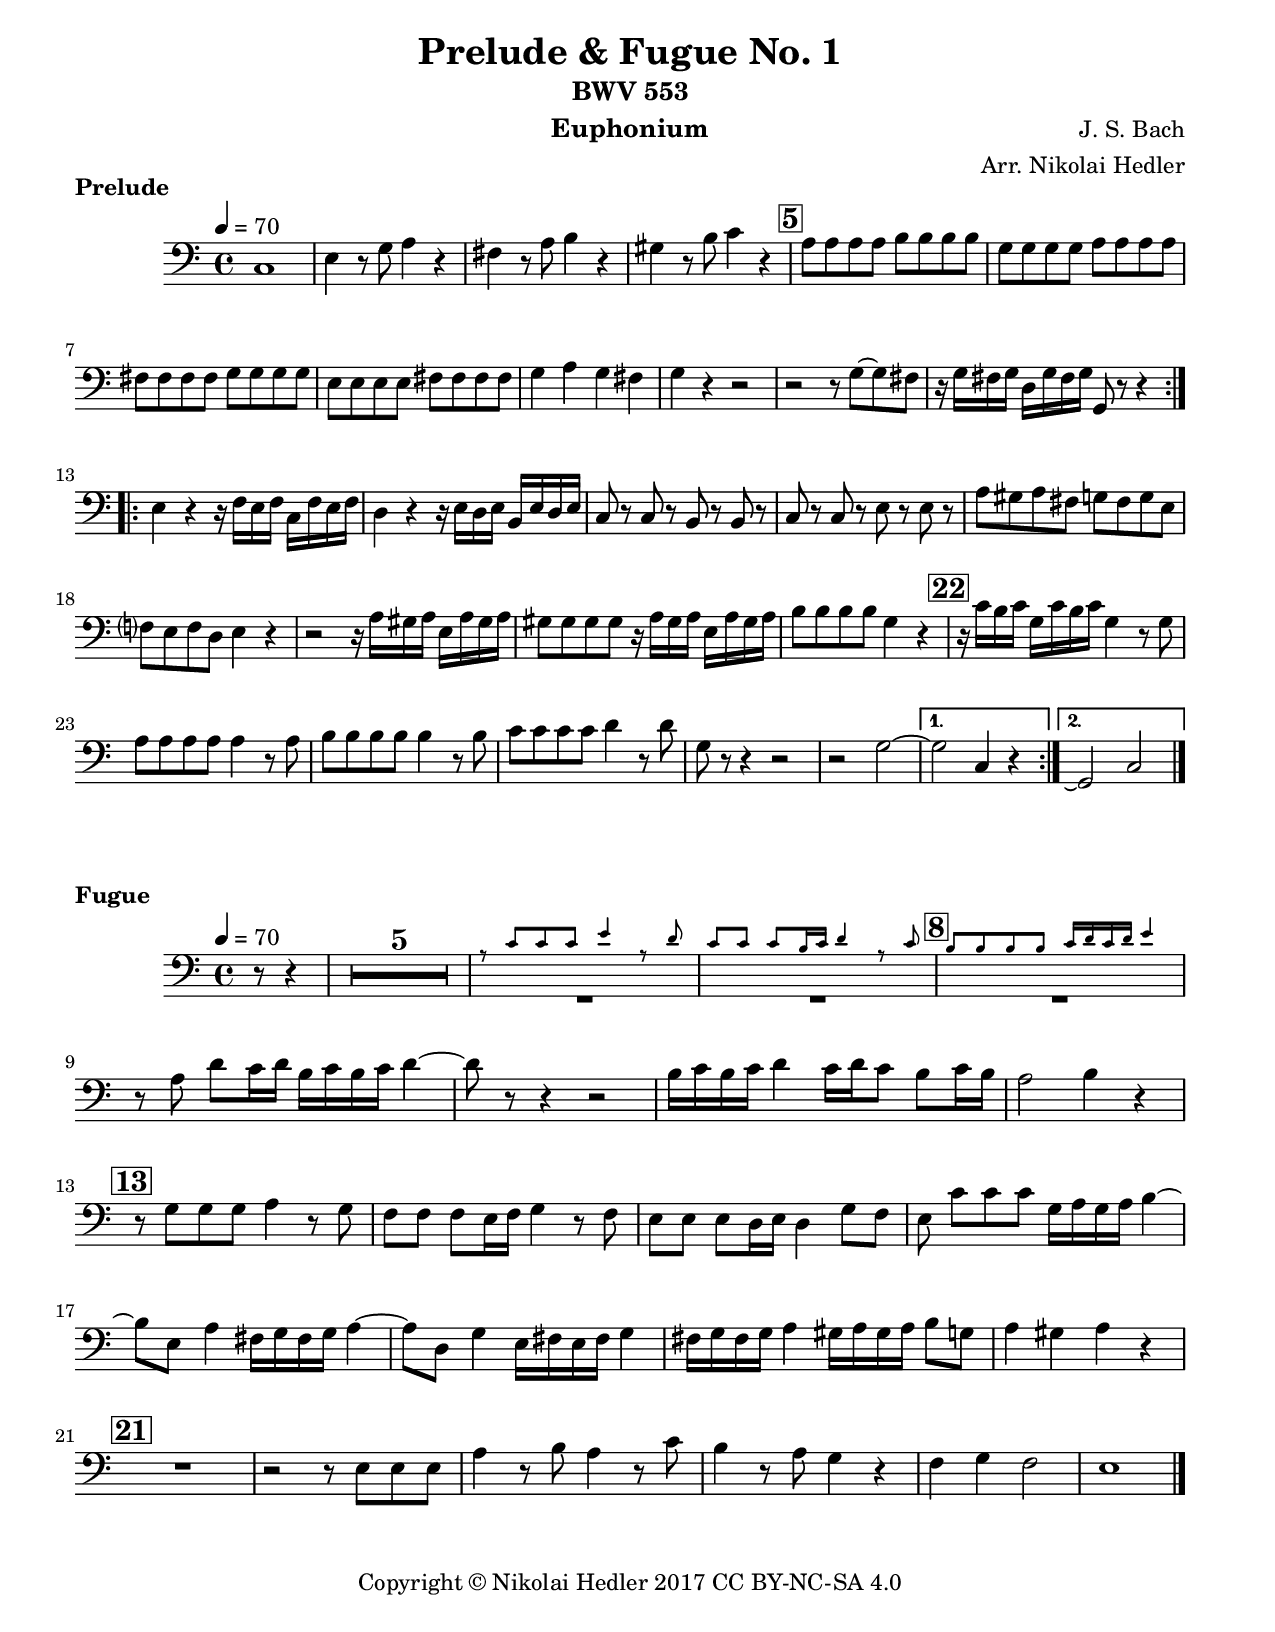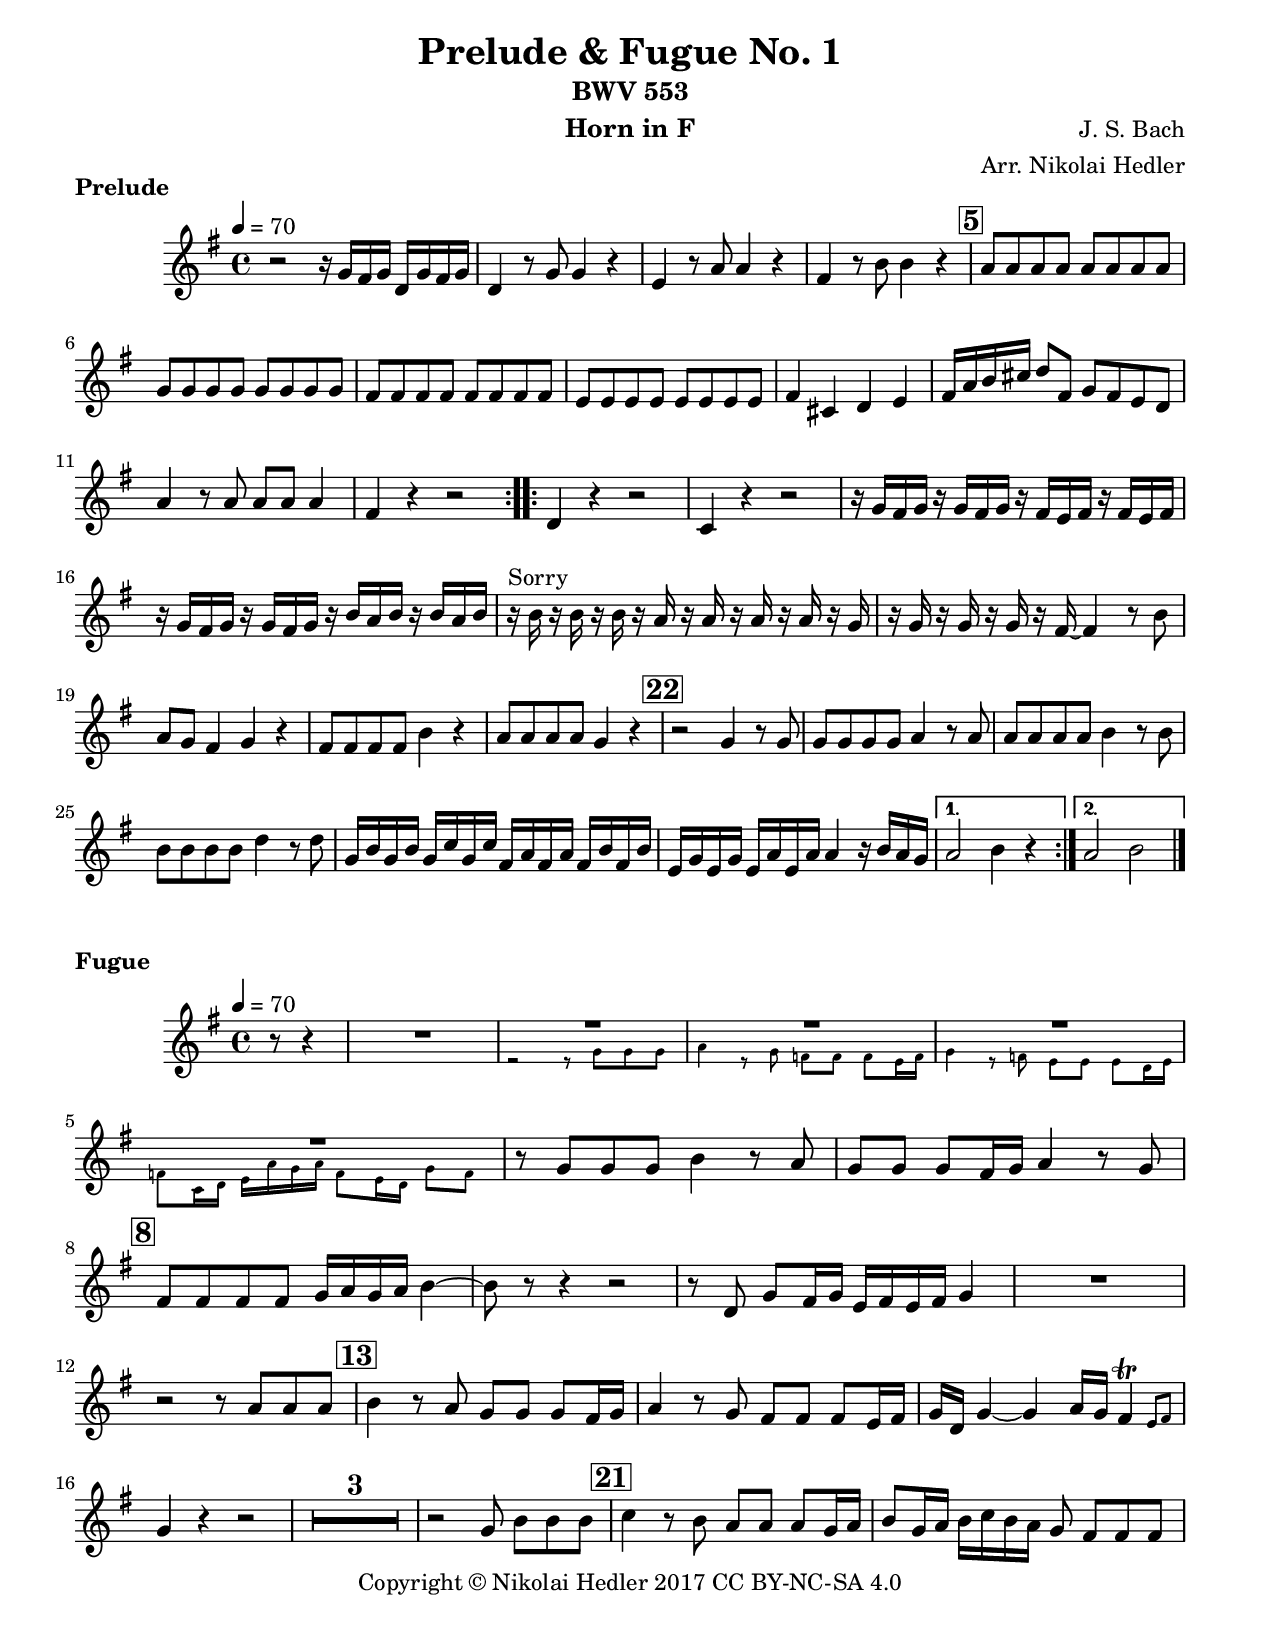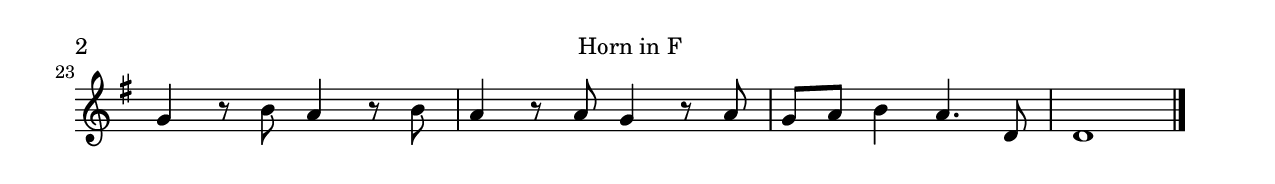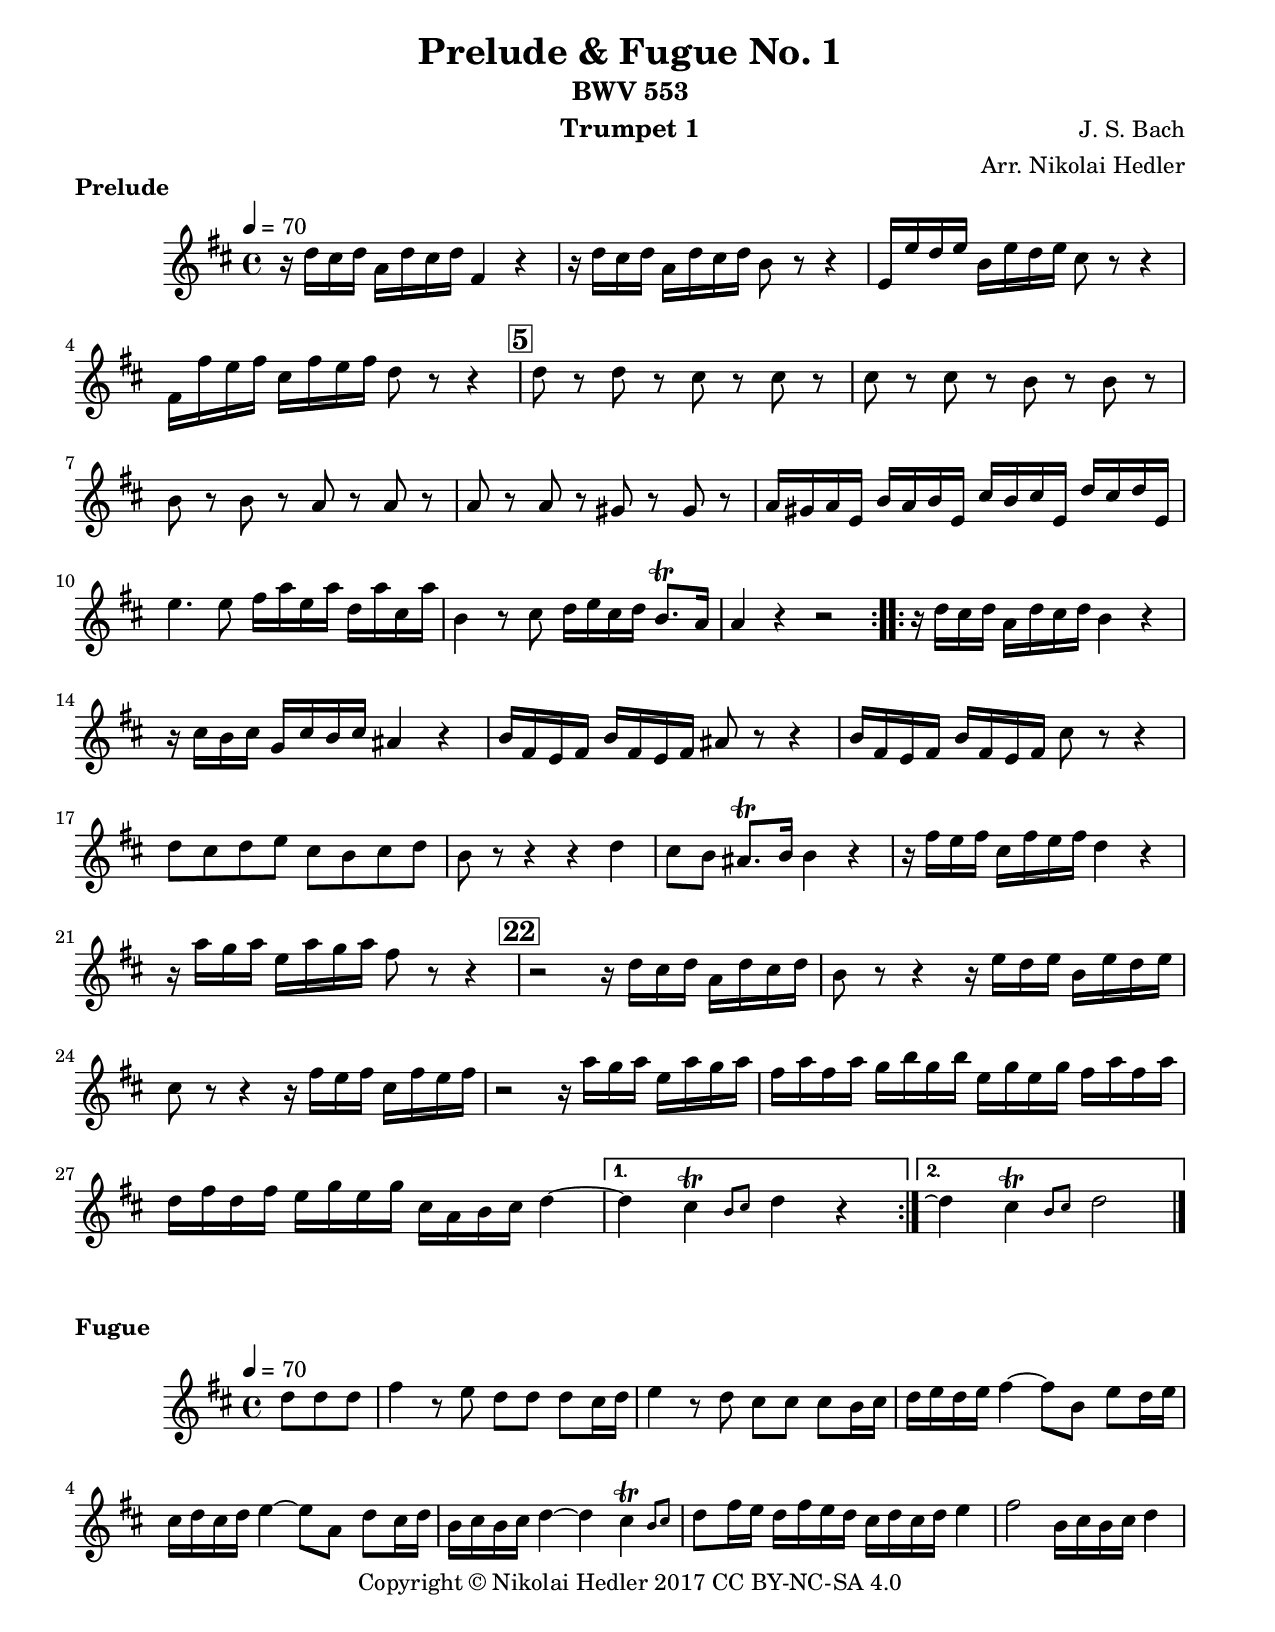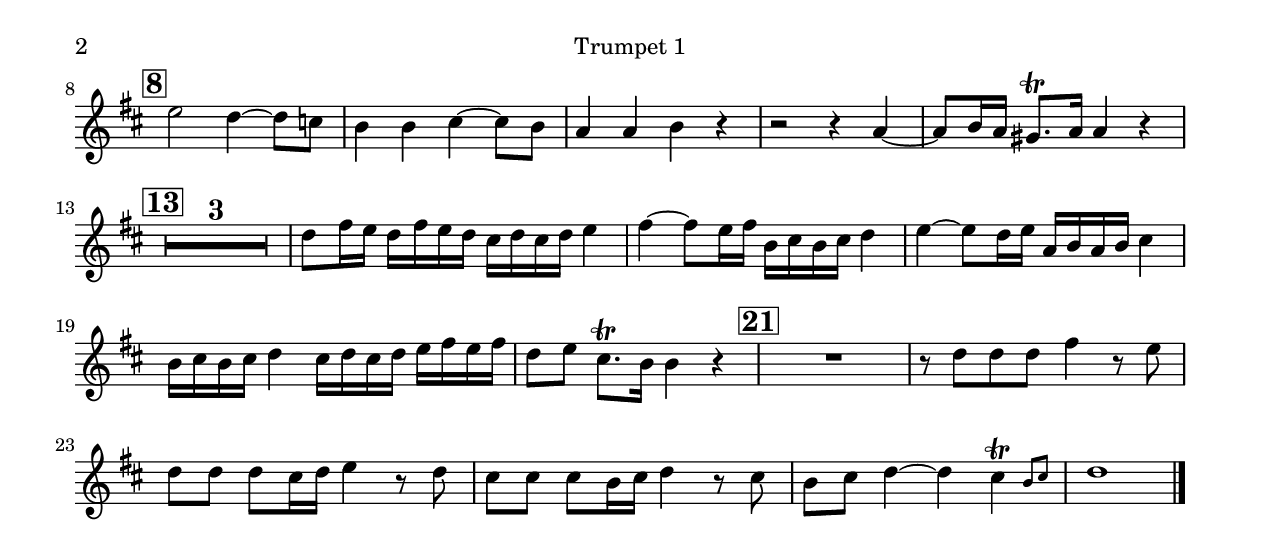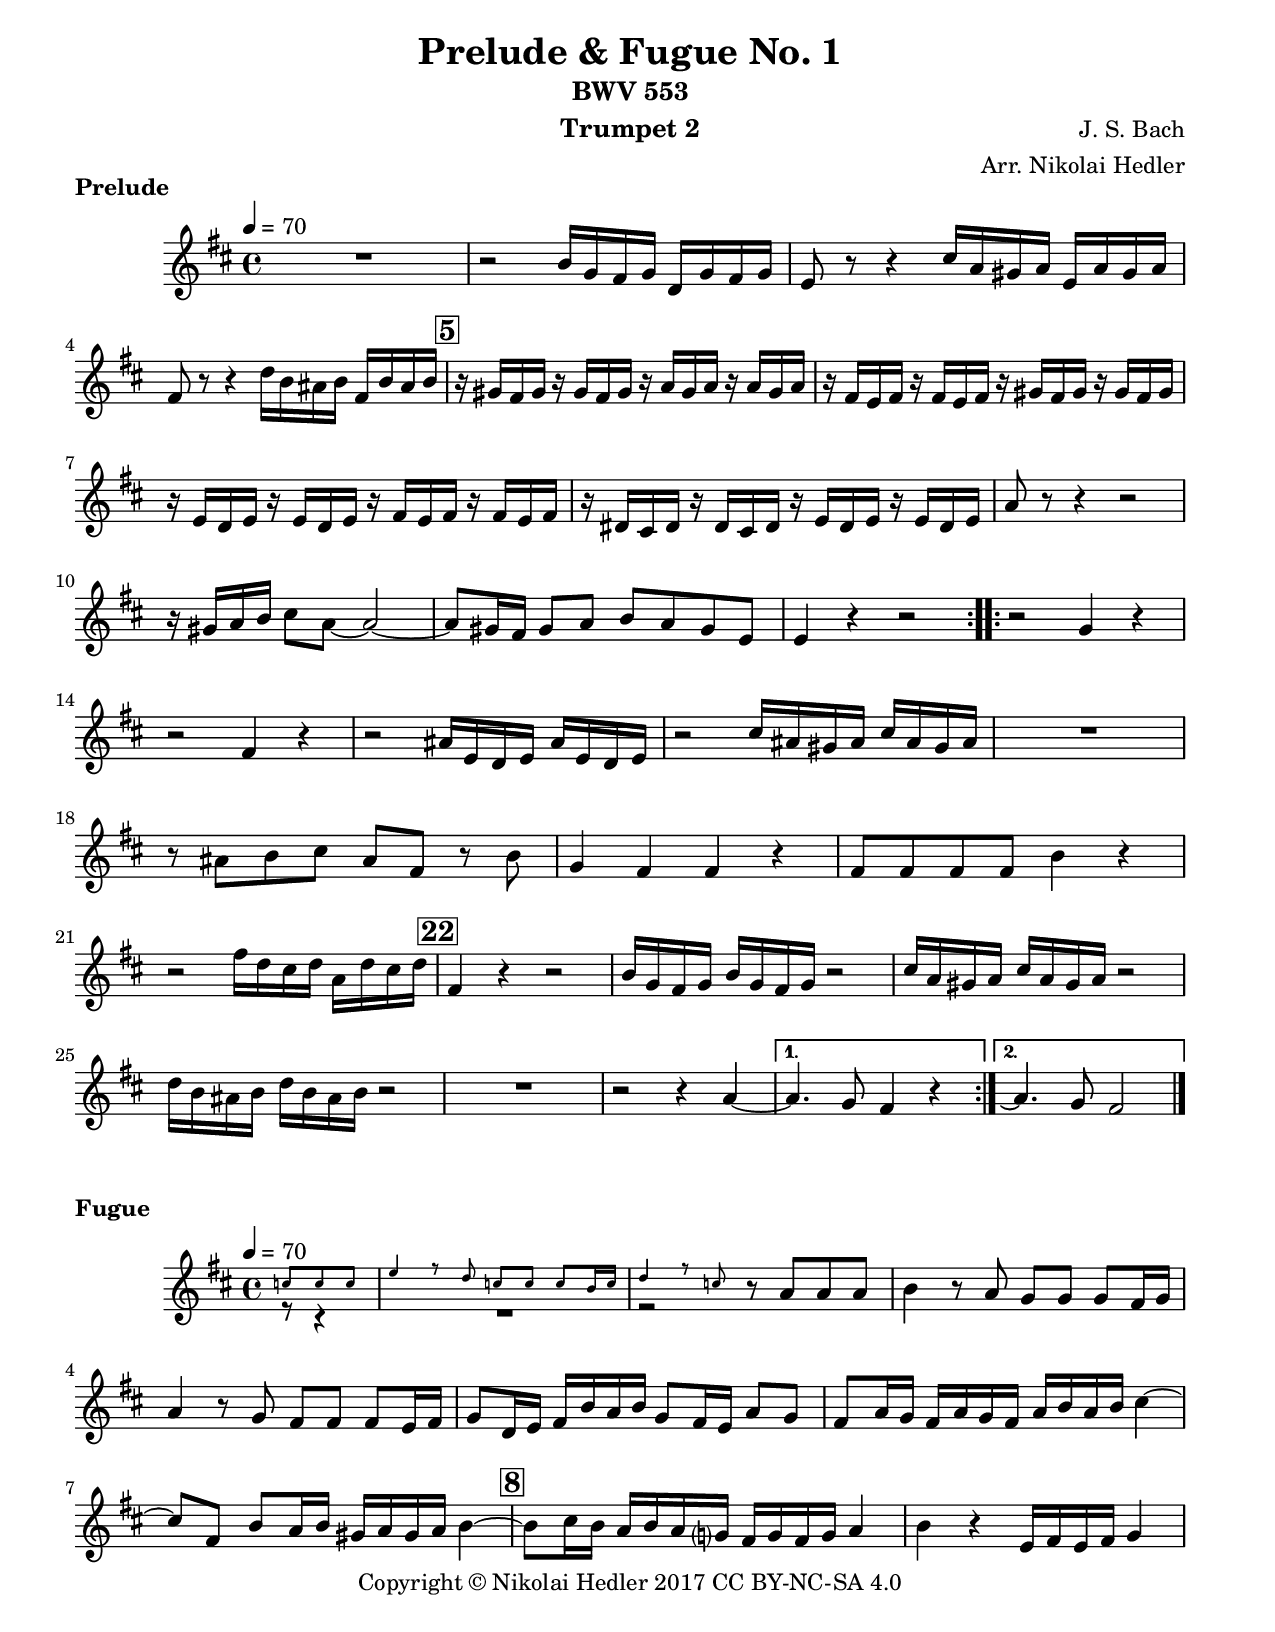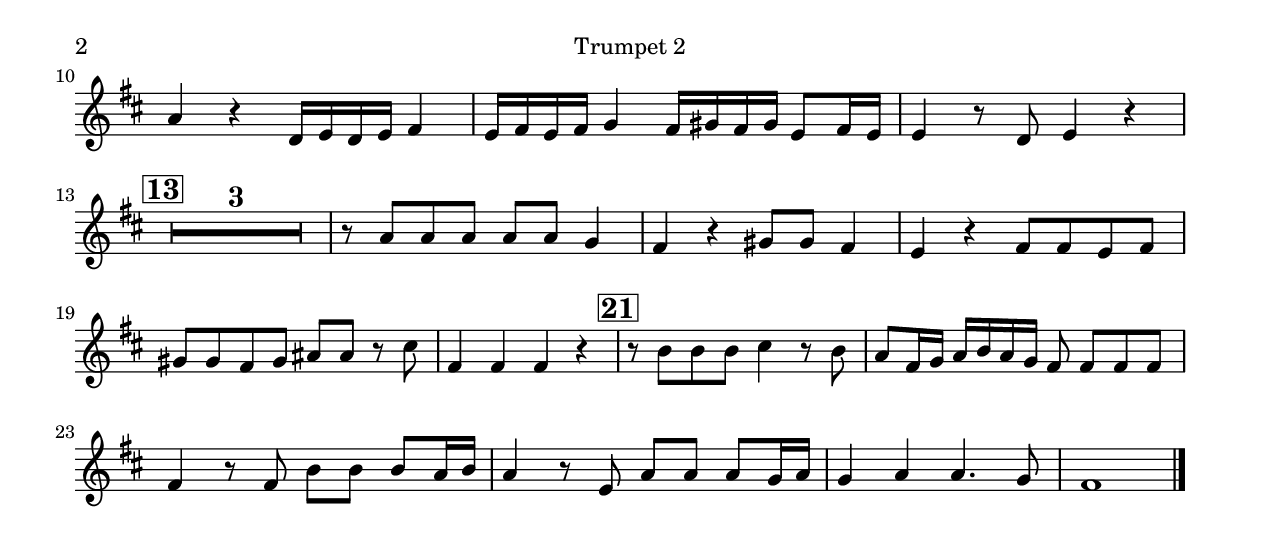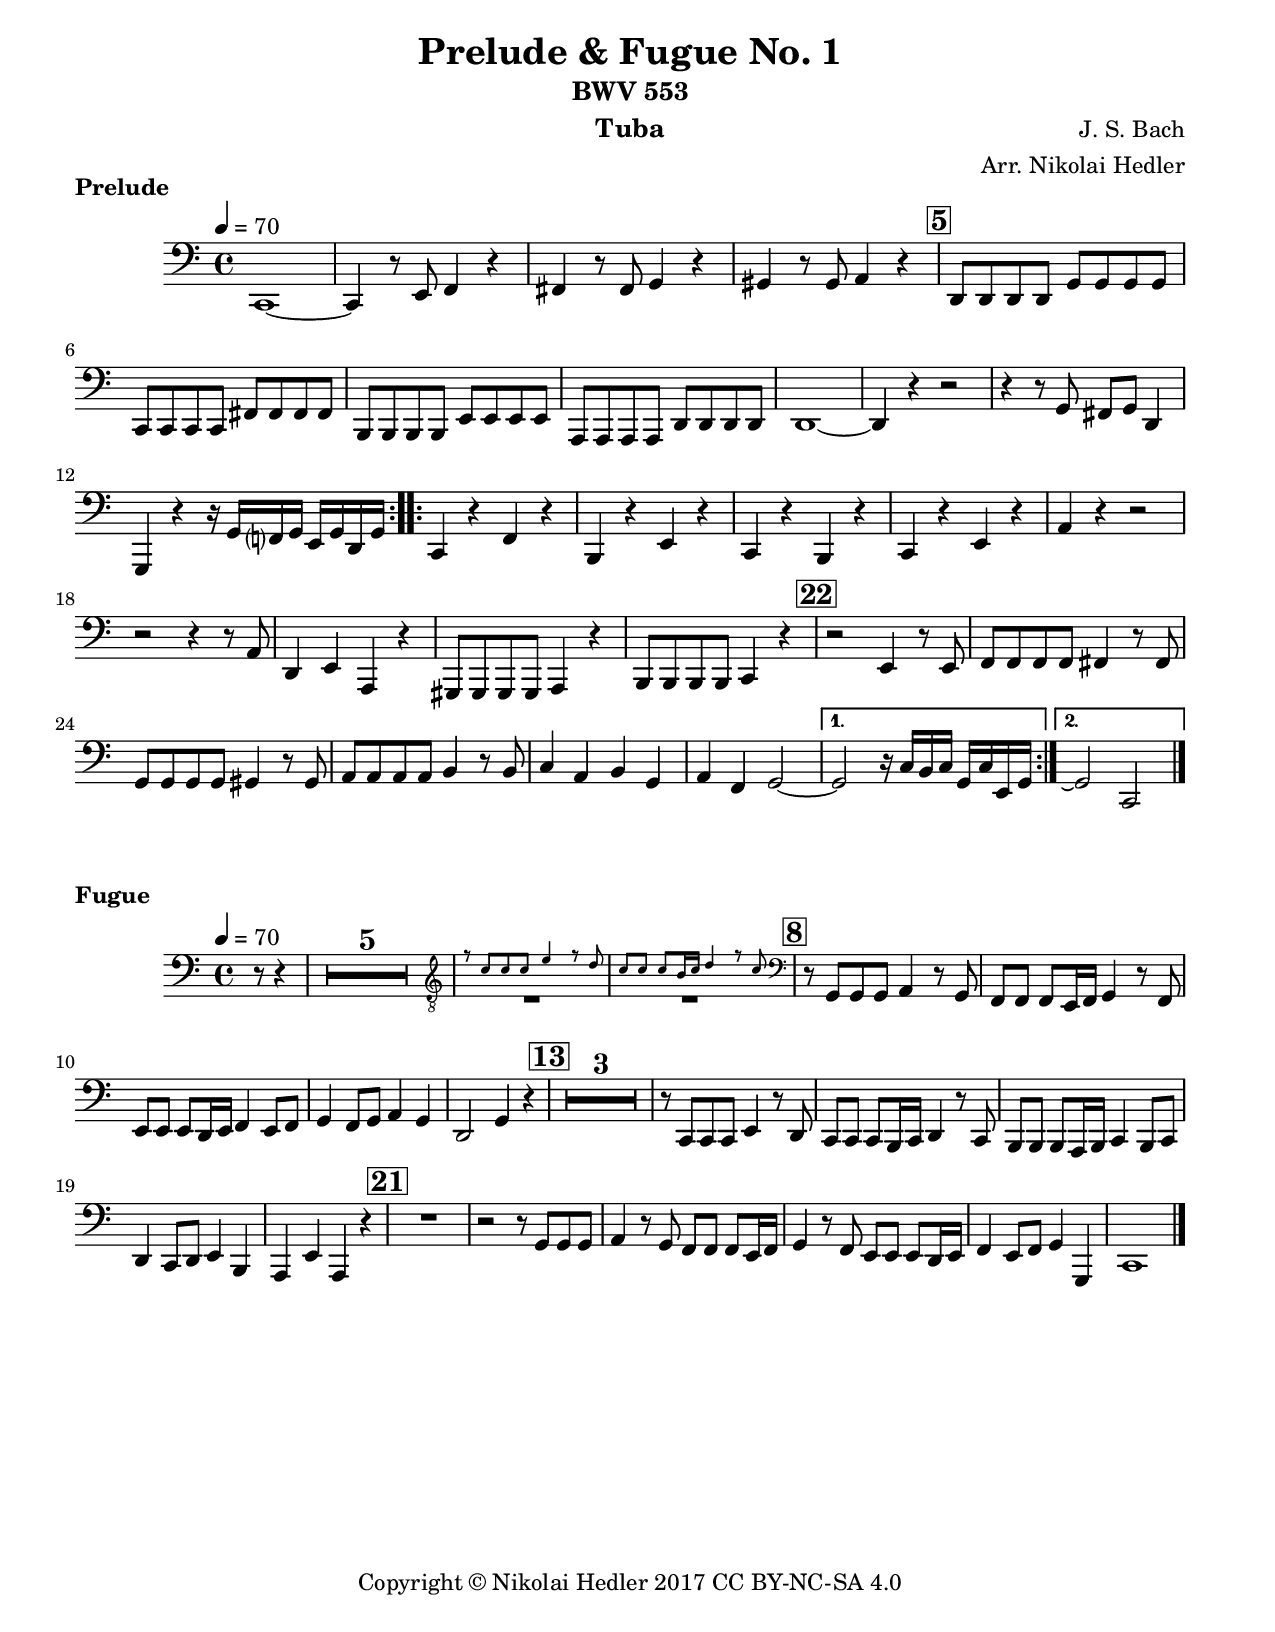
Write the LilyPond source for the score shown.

%BWV 555
\version "2.19.80"

%BWV 553
\version "2.19.80"

\header {
  title = "Prelude & Fugue No. 1"
  subtitle = "BWV 553"
  composer = "J. S. Bach"
  arranger = "Arr. Nikolai Hedler"
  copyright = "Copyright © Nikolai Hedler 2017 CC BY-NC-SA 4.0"
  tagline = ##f
}

\paper {
  %#(include-special-characters)
  #(set-paper-size "letter")

  % copied from ly/titling-init.ly, added \fontsize #2 \bold
  scoreTitleMarkup = \markup {
    \column {
      \on-the-fly \print-all-headers { \bookTitleMarkup \hspace #1 }
      \fill-line {
        \fontsize #0 \bold \fromproperty #'header:piece
        \fromproperty #'header:opus
      }
    }
  }
}

\layout {
  \context {
    \Score
    markFormatter = #format-mark-box-barnumbers
    \compressFullBarRests
  }
  
  \context {
    \Staff
    \RemoveEmptyStaves
  }
  
  \context {
    \Voice
    \override MultiMeasureRest.expand-limit = 2
  }
}

%BWV 553
\version "2.19.80"

prelude = {
  \key c \major
  \time 4/4
  \tempo 4 = 70
  \repeat volta 2 {
    s1*4
    \mark \default
    s1*8
  }
  \repeat volta 2 {
    s1*9
    \mark \default
    s1*6
  }
  \alternative {
    { s1 }
    { s \bar "|." }
  }
}

fugue = {
  \key c \major
  \time 4/4
  \tempo 4 = 70
  \partial 4. s8*3
  s1*7
  \mark \default
  s1*5
  \mark \default
  s1*8
  \mark \default
  s1*6 \bar "|."
}

tptApre = {
  \relative f' {
    \transposition c'
    \repeat volta 2 {
      r16 c' b c g c b c e,4 r4 |
      r16 c' b c g c b c a8 r r4 |
      d,16 d' c d a d c d b8 r r4 |
      e,16 e' d e b e d e c8 r r4 |
      c8 r c r b r b r |
      b r b r a r a r |
      a r a r g r g r |
      g r g r fis r fis r |
      g16 fis g d a' g a d, b' a b d, c' b c d, |
      d'4. d8 e16 g d g c, g' b, g' |
      a,4 r8 b c16 d b c a8.\trill g16 |
      g4 r r2 |
    }
    \repeat volta 2 { 
      r16 c b c g c b c a4 r |
      r16 b a b f b a b gis4 r |
      a16 e d e a e d e gis8 r r4 |
      a16 e d e a e d e b'8 r r4 |
      c8 b c d b a b c |
      a r r4 r c |
      b8 a gis8.\trill a16 a4 r |
      r16 e' d e b e d e c4 r |
      r16 g' f g d g f g e8 r r4 |
      r2 r16 c b c g c b c |
      a8 r r4 r16 d c d a d c d |
      b8 r r4 r16 e d e b e d e |
      r2 r16 g f g d g f g |
      e g e g f a f a d, f d f e g e g |
      c, e c e d f d f b, g a b c4 ~ |
    }
    \alternative {
      { c \afterGrace b\trill { a8 b } c4 r }
      { c\repeatTie \afterGrace b\trill { a8 b } c2 | }
    }
  }
}
tptAfug = {
  \relative f' {
    \transposition c'
    c'8 c c |
    e4 r8 d c c c b16 c |
    d4 r8 c b b b a16 b |
    c d c d e4 ~ e8 a, d c16 d |
    b c b c d4 ~ d8 g, c b16 c |
    a b a b c4 ~ c \afterGrace b\trill { a8 b } |
    c8 e16 d c e d c b c b c d4 |
    e2 a,16 b a b c4 |
    d2 c4 ~ c8 bes |
    a4 a b ~ b8 a |
    g4 g a r |
    r2 r4 g ~ |
    g8 a16 g fis8.\trill g16 g4 r |
    R1*3 | 
    c8 e16 d c e d c b c b c d4 |
    e4 ~ e8 d16 e a, b a b c4 |
    d ~ d8 c16 d g, a g a b4 |
    a16 b a b c4 b16 c b c d e d e |
    c8 d b8.\trill a16 a4 r |
    R1 |
    r8 c c c e4 r8 d |
    c c c b16 c d4 r8 c |
    b b b a16 b c4 r8 b |
    a b c4 ~ c \afterGrace b4\trill { a8 b } |
    c1 |
  }
}
tptBpre = {
  \relative f' {
    \transposition c'
    \repeat volta 2 {
      R1 |
      r2 a16 f e f c f e f |
      d8 r r4 b'16 g fis g d g fis g |
      e8 r r4 c'16 a gis a e a gis a |
      r16 fis e fis r fis e fis r g fis g r g fis g |
      r e d e r e d e r fis e fis r fis e fis |
      r d c d r d c d r e d e r e d e |
      r cis b cis r cis b cis r d cis d r d cis d |
      g8 r r4 r2 |
      r16 fis g a b8 g ~ g2 ~ |
      g8 fis16 e fis8 g a g fis d |
      d4 r r2 |
    }
    \repeat volta 2 { 
      r2 f4 r |
      r2 e4 r |
      r2 gis16 d c d gis d c d |
      r2 b'16 gis fis gis b gis fis gis |
      R1 |
      r8 gis a b gis e r a |
      f4 e e r |
      e8 e e e a4 r |
      r2 e'16 c b c g c b c |
      e,4 r r2 |
      a16 f e f a f e f r2 |
      b16 g fis g b g fis g r2 |
      c16 a gis a c a gis a r2 |
      R1 |
      r2 r4 g ~ |
    }
    \alternative {
      { g4. f8 e4 r | }
      { g4.\repeatTie f8 e2 | }
    }
  }
}
tptBfug = {
  \new Voice { % manually created to avoid \partial bug
    \relative f' {
      \transposition c'
      \time 4/4
      \cueDuring #"tptA" #UP { r8 r4 |
      R1 |
      r2 } r8 g g g |
      a4 r8 g f f f e16 f |
      g4 r8 f e e e d16 e |
      f8 c16 d e a g a f8 e16 d g8 f |
      e g16 f e g f e g a g a b4 ~  |
      b8 e, a g16 a fis g fis g a4 ~ |
      a8 b16 a g a g f? e f e f g4 |
      a r d,16 e d e f4 |
      g r c,16 d c d e4 |
      d16 e d e f4 e16 fis e fis d8 e16 d |
      d4 r8 c d4 r |
      R1*3
      r8 g g g g g f4 |
      e r fis8 fis e4 |
      d r e8 e d e |
      fis fis e fis gis gis r b |
      e,4 e e r |
      r8 a a a b4 r8 a |
      g e16 f g a g f e8 e[ e e] |
      e4 r8 e a a a g16 a |
      g4 r8 d g g g f16 g |
      f4 g g4. f8|
      e1 |
    }
  }
}
hnpre = {
  \relative f' {
    \transposition c'
    \repeat volta 2 {
      r2 r16 c b c g c b c |
      g4 r8 c c4 r |
      a r8 d d4 r |
      b r8 e e4 r |
      d8 d d d d d d d |
      c c c c c c c c |
      b b b b b b b b |
      a a a a a a a a |
      b4 fis g a |
      b16 d e fis g8 b, c b a g |
      d'4 r8 d d d d4 |
      b r r2 |
    }
    \repeat volta 2 { 
      g4 r r2 |
      f4 r r2 |
      r16 c' b c r c b c r b a b r b a b |
      r c b c r c b c r e d e r e d e |
      r^"Sorry" e r e r e r d r d r d r d r c |
      r c r c r c r b ~ b4 r8 e |
      d c b4 c r |
      b8 b b b e4 r |
      d8 d d d c4 r |
      r2 c4 r8 c |
      c c c c d4 r8 d |
      d d d d e4 r8 e |
      e e e e g4 r8 g |
      c,16 e c e c f c f b, d b d b e b e |
      a, c a c a d a d d4 r16 e d c |
    }
    \alternative {
      { d2 e4 r }
      { d2 e | }
    }
  }
}
hnfug = {
  \relative f {
    \transposition c'
    r8 r4 |
    R1 |
    \cueDuring #"tptB" #DOWN { R1*4 }
    r8 c' c c e4 r8 d |
    c c c b16 c d4 r8 c |
    b b b b c16 d c d e4 ~ |
    e8 r8 r4 r2 |
    r8 g, c b16 c a b a b c4 |
    R1 |
    r2 r8 d d d |
    e4 r8 d c c c b16 c |
    d4 r8 c b b b a16 b |
    c g c4 ~ c d16 c \afterGrace b4\trill { a8 b } |
    c4 r4 r2 |
    R1*3 |
    r2 c8 e[ e e] |
    f4 r8 e d d d c16 d |
    e8 c16 d e f e d c8 b[ b b] |
    c4 r8 e d4 r8 e |
    d4 r8 d c4 r8 d |
    c d e4 d4. g,8 |
    g1 |
  }
}
euphpre = {
  \relative f {
    \clef bass
    \transposition c'
    \repeat volta 2 {
      c1 |
      e4 r8 g a4 r |
      fis r8 a b4 r |
      gis r8 b c4 r |
      a8 a a a b b b b |
      g g g g a a a a |
      fis fis fis fis g g g g |
      e e e e fis fis fis fis |
      g4 a g fis |
      g4 r r2 |
      r2 r8 g ~ g fis |
      r16 g fis g d g fis g g,8 r r4 |
    }
    \repeat volta 2 {
      e'4 r r16 f e f c f e f |
      d4 r r16 e d e b e d e |
      c8 r c r b r b r |
      c r c r e r e r |
      a gis a fis g fis g e |
      f? e f d e4 r |
      r2 r16 a gis a e a gis a |
      gis8 gis gis gis r16 a gis a e a gis a |
      b8 b b b g4 r |
      r16 c b c g c b c g4 r8 g |
      a a a a a4 r8 a |
      b b b b b4 r8 b |
      c c c c d4 r8 d |
      g, r r4 r2 |
      r g ~ |
    }
    \alternative {
      { g c,4 r | }
      { g2\repeatTie c2 | }
    }
  }
}
euphfug = {
  \relative f {
    \clef bass
    \transposition c'
    \partial 4. r8 r4 |
    R1*5 |
    \cueDuring #"hn" #UP { R1*2 |
    R1 }
    r8 a d c16 d b c b c d4 ~ |
    d8 r r4 r2 |
    b16 c b c d4 c16 d c8 b c16 b |
    a2 b4 r |
    r8 g g g a4 r8 g |
    f f f e16 f g4 r8 f |
    e e e d16 e d4 g8 f |
    e8 c'[ c c] g16 a g a b4 ~ |
    b8 e, a4 fis16g fis g a4 ~ |
    a8 d, g4 e16 fis e fis g4 |
    fis16 g fis g a4 gis16 a gis a b8 g |
    a4 gis a r |
    R1 |
    r2 r8 e e e |
    a4 r8 b a4 r8 c |
    b4 r8 a g4 r |
    f4 g4 f2 |
    e1 |
  }
}
tubapre = {
  \relative f, {
    \clef "bass"
    \transposition c'
    \repeat volta 2 {
      c1 ~ |
      c4 r8 e f4 r |
      fis r8 fis g4 r |
      gis r8 gis a4 r |
      d,8 d d d g g g g |
      c, c c c fis fis fis fis |
      b, b b b e e e e |
      a, a a a d d d d |
      d1 ~ |
      d4 r r2
      r4 r8 g fis g d4 |
      g, r r16 g' f? g e g d g |
    }
    \repeat volta 2 {
      c,4 r f r |
      b, r e r |
      c r b r |
      c r e r |
      a r r2 |
      r r4 r8 a |
      d,4 e a, r |
      gis8 gis gis gis a4 r |
      b8 b b b c4 r |
      r2 e4 r8 e |
      f f f f fis4 r8 fis |
      g g g g gis4 r8 gis |
      a a a a b4 r8 b |
      c4 a b g |
      a f g2 ~ |
    }
    \alternative {
      { g r16 c b c g c e, g | }
      { g2\repeatTie c, | }
    }
  }
}
tubafug = {
  \relative f, {
    \clef "bass"
    \transposition c'
    r8 r4 |
    R1*5 |
    \cueDuringWithClef #"hn" #UP #"treble_8" { R1*2 }
    r8 g g g a4 r8 g |
    f f f e16 f g4 r8 f |
    e e e d16 e f4 e8 f |
    g4 f8 g a4 g |
    d2 g4 r |
    R1*3 |
    r8 c, c c e4 r8 d |
    c c c b16 c d4 r8 c |
    b b b a16 b c4 b8 c |
    d4 c8 d e4 b |
    a e' a, r |
    R1 |
    r2 r8 g' g g |
    a4 r8 g f f f e16 f |
    g4 r8 f e e e d16 e |
    f4 e8 f g4 g, |
    c1 |
  }
}

\addQuote "tptA" {
  \tptAfug
}
\addQuote "tptB" {
  \tptBfug
}
\addQuote "hn" {
  \hnfug
}
\addQuote "euph" {
  \euphfug
}
\addQuote "tuba" {
  \tubafug
}


#(set-global-staff-size 20)

\paper {
  top-margin = 0.3\in
  left-margin = 0.5\in
  right-margin = 0.6\in
  bottom-margin = 0.25\in
}


\book {
  \bookOutputSuffix "tptA"
  \header { instrument = "Trumpet 1" }
  \score {
    \header { piece = "Prelude" }
    \new Staff {
      \transpose bes c' 
      <<
        \prelude
        \tptApre
      >>
    }
  }
  \score {
    \header { piece = "Fugue" }
    \new Staff {
      \transpose bes c' 
      <<
        \fugue
        \tptAfug
      >>
    }
  }
}
\book {
  \bookOutputSuffix "tptB"
  \header { instrument = "Trumpet 2" }
  \score {
    \header { piece = "Prelude" }
    \new Staff {
      \transpose bes c' 
      <<
        \prelude
        \tptBpre
      >>
    }
  }
  \score {
    \header { piece = "Fugue" }
    \new Staff {
      \transpose bes c' 
      <<
        \fugue
        \tptBfug
      >>
    }
  }
}
\book {
  \bookOutputSuffix "horn"
  \header { instrument = "Horn in F" }
  \score {
    \header { piece = "Prelude" }
    \new Staff {
      \transpose f c' 
      <<
        \prelude
        \hnpre
      >>
    }
  }
  \score {
    \header { piece = "Fugue" }
    \new Staff {
      \transpose f c' 
      <<
        \fugue
        \hnfug
      >>
    }
  }
}
\book {
  \bookOutputSuffix "euph"
  \header { instrument = "Euphonium" }
  \score {
    \header { piece = "Prelude" }
    \new Staff {
      <<
        \prelude
        \euphpre
      >>
    }
  }
  \score {
    \header { piece = "Fugue" }
    \new Staff {
      <<
        \fugue
        \euphfug
      >>
    }
  }
}
\book {
  \bookOutputSuffix "tuba"
  \header { instrument = "Tuba" }
  \score {
    \header { piece = "Prelude" }
    \new Staff {
      <<
        \prelude
        \tubapre
      >>
    }
  }
  \score {
    \header { piece = "Fugue" }
    \new Staff {
      <<
        \fugue
        \tubafug
      >>
    }
  }
}